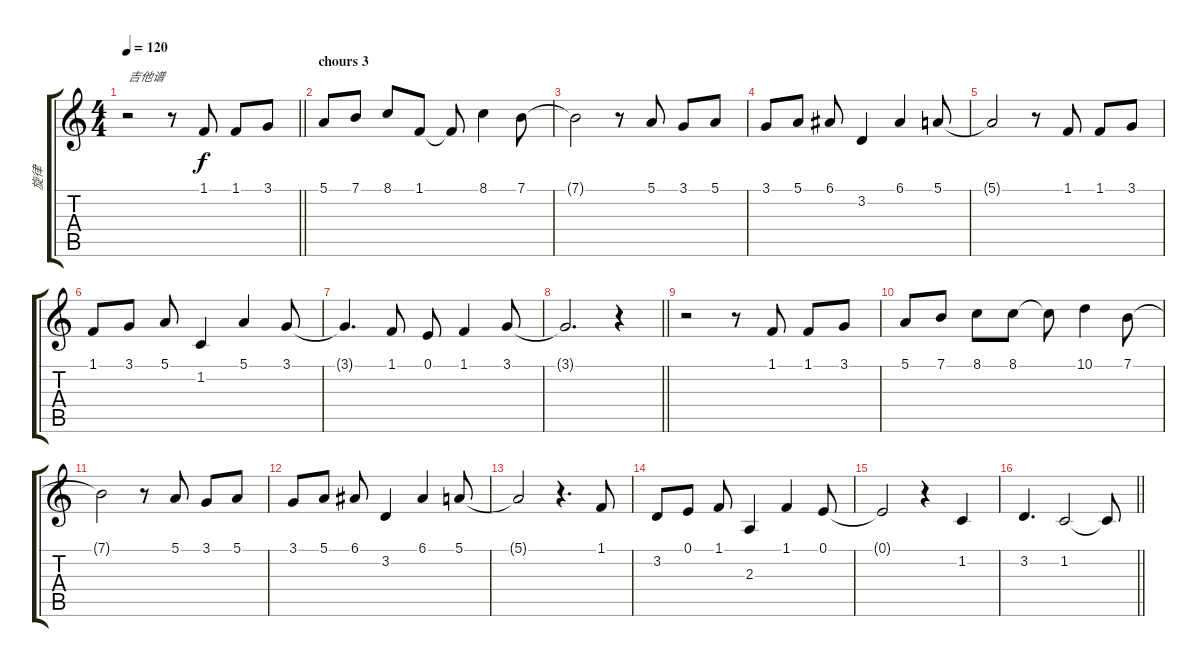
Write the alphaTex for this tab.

\track ("旋律" "旋律") {instrument flute}
\staff {score tabs}
\tuning (E4 B3 G3 D3 A2 E2) {hide}
\ts (4 4)
\tempo 120
\clef g2
\barLineRight lightlight
\ks c
r.2{txt "吉他谱" dy f} r.8 1.1.8 1.1.8 3.1.8 |
\section ("" "chours 3")
5.1.8 7.1.8 8.1.8 1.1.8 1.1{t}.8 8.1.4 7.1.8 |
7.1{t}.2 r.8 5.1.8 3.1.8 5.1.8 |
3.1.8 5.1.8 6.1.8 3.2.4 6.1.4 5.1.8 |
5.1{t}.2 r.8 1.1.8 1.1.8 3.1.8 |
1.1.8 3.1.8 5.1.8 1.2.4 5.1.4 3.1.8 |
3.1{t}.4{d} 1.1.8 0.1.8 1.1.4 3.1.8 |
\barLineRight lightlight
3.1{t}.2{d} r.4 |
r.2 r.8 1.1.8 1.1.8 3.1.8 |
5.1.8 7.1.8 8.1.8 8.1.8 8.1{t}.8 10.1.4 7.1.8 |
7.1{t}.2 r.8 5.1.8 3.1.8 5.1.8 |
3.1.8 5.1.8 6.1.8 3.2.4 6.1.4 5.1.8 |
5.1{t}.2 r.4{d} 1.1.8 |
3.2.8 0.1.8 1.1.8 2.3.4 1.1.4 0.1.8 |
0.1{t}.2 r.4 1.2.4 |
\barLineRight lightlight
3.2.4{d} 1.2.2 1.2{t}.8
